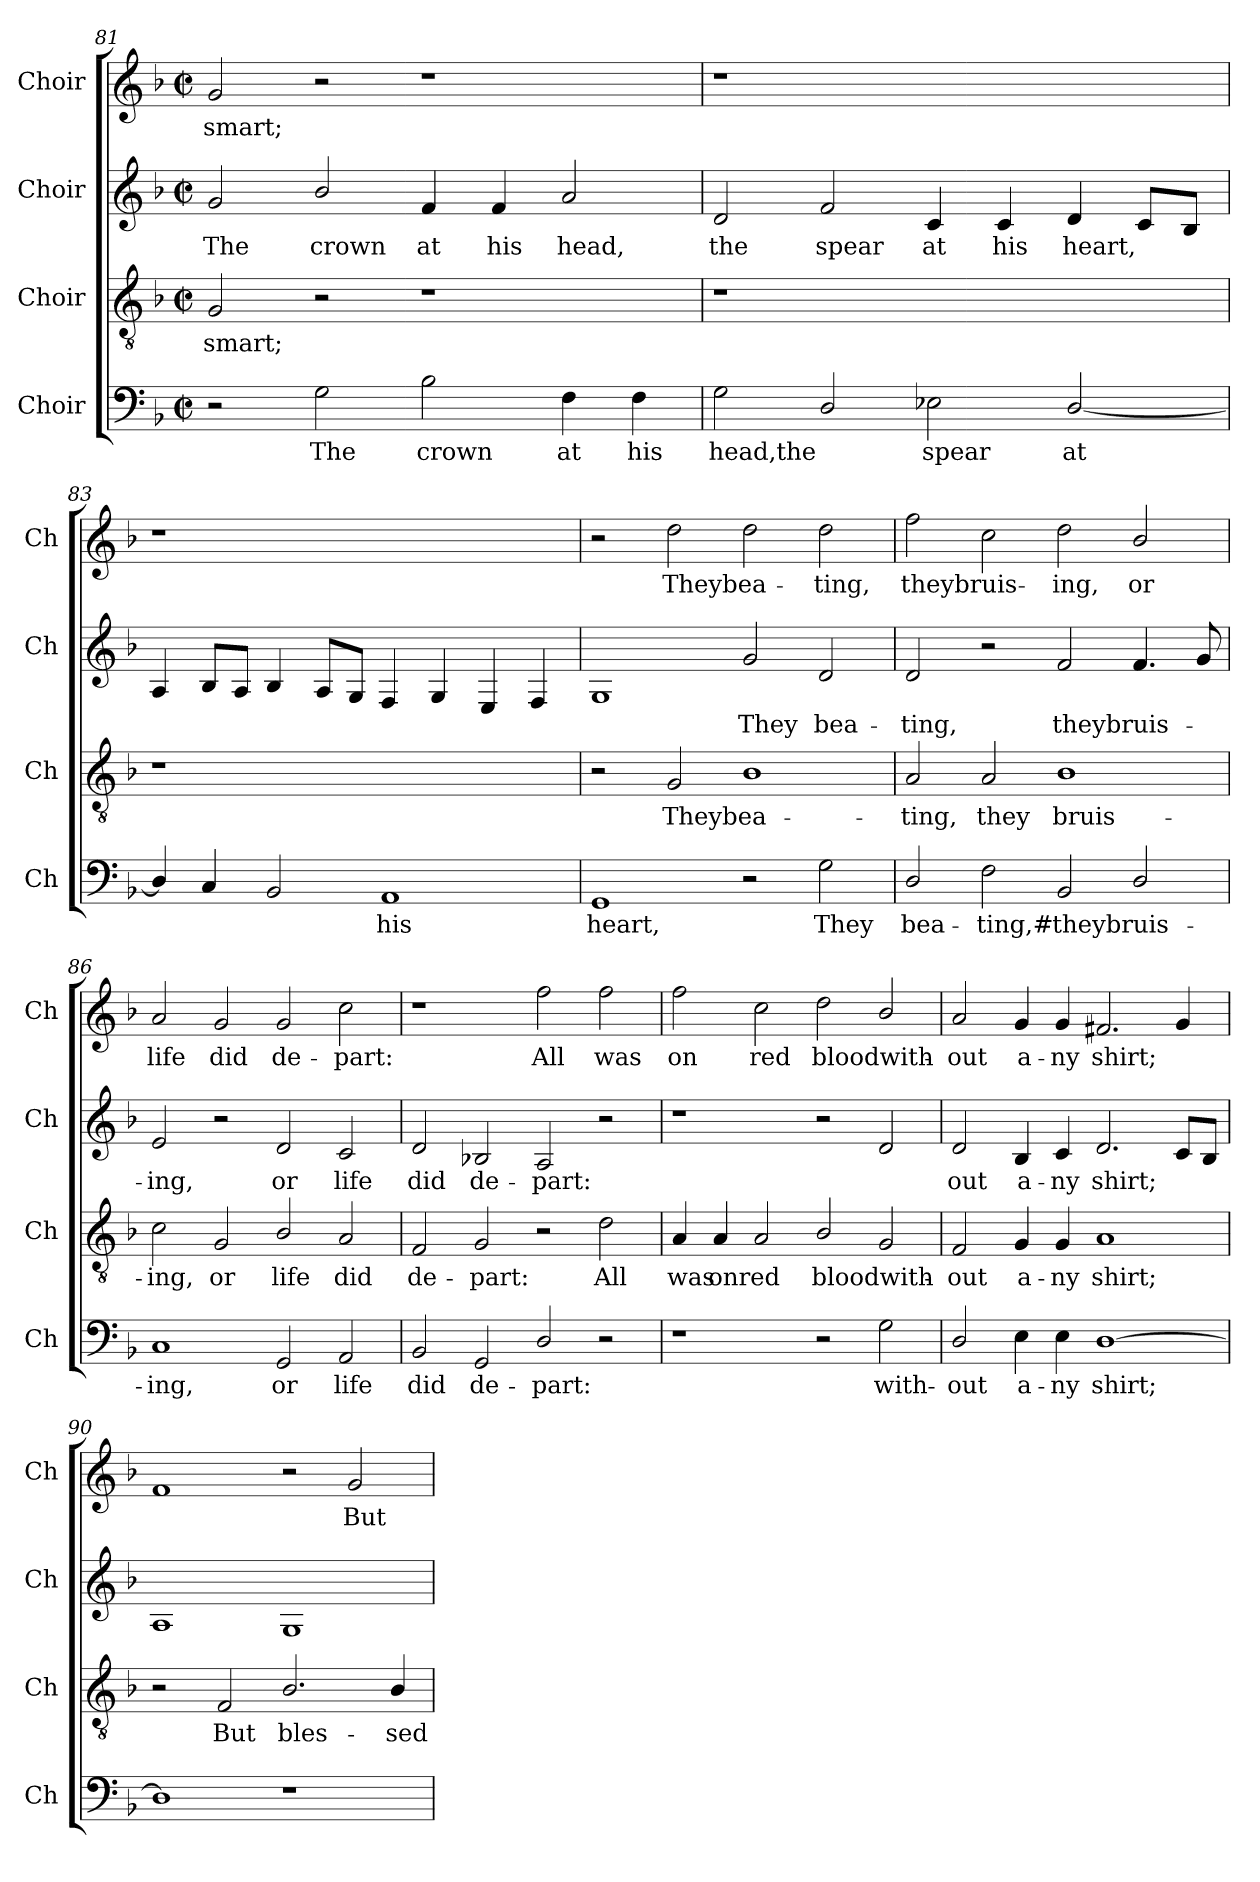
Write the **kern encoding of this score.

**kern	**text	**kern	**text	**kern	**text	**kern	**text
*part4	*part4	*part3	*part3	*part2	*part2	*part1	*part1
*staff4	*staff4	*staff3	*staff3	*staff2	*staff2	*staff1	*staff1
*I"Choir	*	*I"Choir	*	*I"Choir	*	*I"Choir	*
*I'Ch	*	*I'Ch	*	*I'Ch	*	*I'Ch	*
*clefF4	*	*clefGv2	*	*clefG2	*	*clefG2	*
*k[b-]	*	*k[b-]	*	*k[b-]	*	*k[b-]	*
*M2/2	*	*M2/2	*	*M2/2	*	*M2/2	*
*met(c|)	*	*met(c|)	*	*met(c|)	*	*met(c|)	*
=81	=81	=81	=81	=81	=81	=81	=81
!	!	!	!LO:LY:b	!	!LO:LY:b	!	!LO:LY:b
2r	.	2G/	smart;	2g/	The	2g/	smart;
!	!LO:LY:b	!	!	!	!LO:LY:b	!	!
2G\	The	2r	.	2b-/	crown	2r	.
!	!LO:LY:b	!	!	!	!LO:LY:b	!	!
2B-\	crown	1r	.	4f/	at	1r	.
!	!	!	!	!	!LO:LY:b	!	!
.	.	.	.	4f/	his	.	.
!	!LO:LY:b	!	!	!	!LO:LY:b	!	!
4F\	at	.	.	2a/	head,	.	.
!	!LO:LY:b	!	!	!	!	!	!
4F\	his	.	.	.	.	.	.
=82	=82	=82	=82	=82	=82	=82	=82
!	!LO:LY:b	!	!	!	!LO:LY:b	!	!
2G\	head,the	1r	.	2d/	the	1r	.
!	!	!	!	!	!LO:LY:b	!	!
2D/	.	.	.	2f/	spear	.	.
!	!LO:LY:b	!	!	!	!LO:LY:b	!	!
2E-X\	spear	1ryy	.	4c/	at	1ryy	.
!	!	!	!	!	!LO:LY:b	!	!
.	.	.	.	4c/	his	.	.
!	!LO:LY:b	!	!	!	!LO:LY:b	!	!
[2D/	at	.	.	4d/	heart,	.	.
.	.	.	.	8cL	.	.	.
.	.	.	.	8B-J	.	.	.
=83	=83	=83	=83	=83	=83	=83	=83
4D/]	.	1r	.	4A/	.	1r	.
4C/	.	.	.	8B-L	.	.	.
.	.	.	.	8AJ	.	.	.
2BB-/	.	.	.	4B-/	.	.	.
.	.	.	.	8AL	.	.	.
.	.	.	.	8GJ	.	.	.
!	!LO:LY:b	!	!	!	!	!	!
1AA	his	1ryy	.	4F/	.	1ryy	.
.	.	.	.	4G/	.	.	.
.	.	.	.	4E/	.	.	.
.	.	.	.	4F/	.	.	.
!!LO:PB:g=z
=84	=84	=84	=84	=84	=84	=84	=84
!	!LO:LY:b	!	!	!	!	!	!
1GG	heart,	2r	.	1G	.	2r	.
!	!	!	!LO:LY:b	!	!	!	!LO:LY:b
.	.	2G/	Theybea-	.	.	2dd\	Theybea-
!	!	!	!	!	!LO:LY:b	!	!
2r	.	1B-	.	2g/	They	2dd\	.
!	!LO:LY:b	!	!	!	!LO:LY:b	!	!LO:LY:b
2G\	They	.	.	2d/	bea-	2dd\	-ting,
=85	=85	=85	=85	=85	=85	=85	=85
!	!LO:LY:b	!	!LO:LY:b	!	!LO:LY:b	!	!LO:LY:b
2D/	bea-	2A/	-ting,	2d/	-ting,	2ff\	theybruis-
!	!LO:LY:b	!	!LO:LY:b	!	!	!	!
2F\	-ting,#	2A/	they	2r	.	2cc\	.
!	!LO:LY:b	!	!LO:LY:b	!	!LO:LY:b	!	!LO:LY:b
2BB-/	theybruis-	1B-	bruis-	2f/	theybruis-	2dd\	-ing,
!	!	!	!	!	!	!	!LO:LY:b
2D/	.	.	.	4.f/	.	2b-/	or
.	.	.	.	8g/	.	.	.
=86	=86	=86	=86	=86	=86	=86	=86
!	!LO:LY:b	!	!LO:LY:b	!	!LO:LY:b	!	!LO:LY:b
1C	-ing,	2c\	-ing,	2e/	-ing,	2a/	life
!	!	!	!LO:LY:b	!	!	!	!LO:LY:b
.	.	2G/	or	2r	.	2g/	did
!	!LO:LY:b	!	!LO:LY:b	!	!LO:LY:b	!	!LO:LY:b
2GG/	or	2B-/	life	2d/	or	2g/	de-
!	!LO:LY:b	!	!LO:LY:b	!	!LO:LY:b	!	!LO:LY:b
2AA/	life	2A/	did	2c/	life	2cc\	-part:
=87	=87	=87	=87	=87	=87	=87	=87
!	!LO:LY:b	!	!LO:LY:b	!	!LO:LY:b	!	!
2BB-/	did	2F/	de-	2d/	did	1r	.
!	!LO:LY:b	!	!LO:LY:b	!	!LO:LY:b	!	!
2GG/	de-	2G/	-part:	2B-X/	de-	.	.
!	!LO:LY:b	!	!	!	!LO:LY:b	!	!LO:LY:b
2D/	-part:	2r	.	2A/	-part:	2ff\	All
!	!	!	!LO:LY:b	!	!	!	!LO:LY:b
2r	.	2d\	All	2r	.	2ff\	was
=88	=88	=88	=88	=88	=88	=88	=88
!	!	!	!LO:LY:b	!	!	!	!LO:LY:b
1r	.	4A/	was	1r	.	2ff\	on
!	!	!	!LO:LY:b	!	!	!	!
.	.	4A/	onred	.	.	.	.
!	!	!	!	!	!	!	!LO:LY:b
.	.	2A/	.	.	.	2cc\	red
!	!	!	!LO:LY:b	!	!	!	!LO:LY:b
2r	.	2B-/	bloodwith-	2r	.	2dd\	bloodwith-
!	!LO:LY:b	!	!	!	!	!	!
2G\	with-	2G/	.	2d/	.	2b-/	.
!!LO:LB:g=z
=89	=89	=89	=89	=89	=89	=89	=89
!	!LO:LY:b	!	!LO:LY:b	!	!LO:LY:b	!	!LO:LY:b
2D/	-out	2F/	-out	2d/	out	2a/	-out
!	!LO:LY:b	!	!LO:LY:b	!	!LO:LY:b	!	!LO:LY:b
4E\	a-	4G/	a-	4B-/	a-	4g/	a-
!	!LO:LY:b	!	!LO:LY:b	!	!LO:LY:b	!	!LO:LY:b
4E\	-ny	4G/	-ny	4c/	-ny	4g/	-ny
!	!LO:LY:b	!	!LO:LY:b	!	!LO:LY:b	!	!LO:LY:b
[1D	shirt;	1A	shirt;	2.d/	shirt;	2.f#X/	shirt;
.	.	.	.	8cL	.	4g/	.
.	.	.	.	8B-J	.	.	.
=90	=90	=90	=90	=90	=90	=90	=90
1D]	.	2r	.	1A	.	1f	.
!	!	!	!LO:LY:b	!	!	!	!
.	.	2F/	But	.	.	.	.
!	!	!	!LO:LY:b	!	!	!	!
1r	.	2.B-/	bles-	1G	.	2r	.
!	!	!	!	!	!	!	!LO:LY:b
.	.	.	.	.	.	2g/	But
!	!	!	!LO:LY:b	!	!	!	!
.	.	4B-/	-sed	.	.	.	.
=	=	=	=	=	=	=	=
*-	*-	*-	*-	*-	*-	*-	*-
